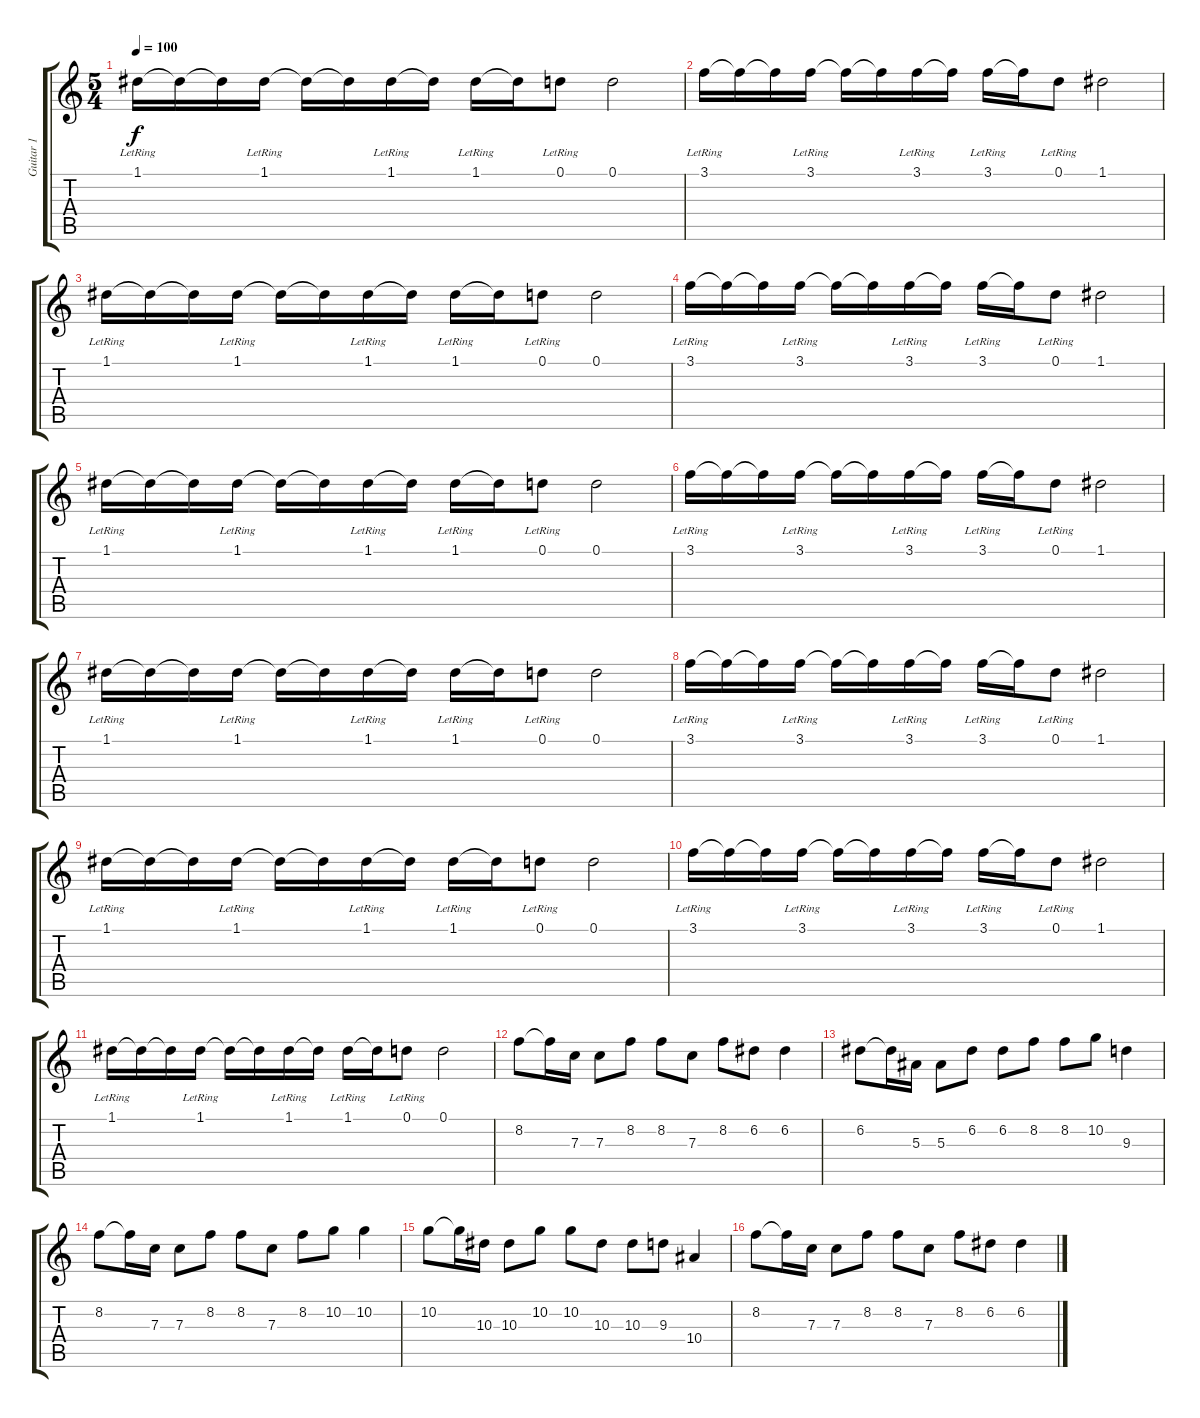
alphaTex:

\track ("Guitar 1" "Guitar 1") {instrument distortionguitar}
\staff {score tabs}
\tuning (D4 A3 F3 C3 G2 D2) {hide}
\ts (5 4)
\tempo 100
\clef g2
\ks c
1.1{lr}.16{dy f} 1.1{t}.16 1.1{t}.16 1.1{lr}.16 1.1{t}.16 1.1{t}.16 1.1{lr}.16 1.1{t}.16 1.1{lr}.16 1.1{t}.16 0.1{lr}.8 0.1.2 |
3.1{lr}.16 3.1{t}.16 3.1{t}.16 3.1{lr}.16 3.1{t}.16 3.1{t}.16 3.1{lr}.16 3.1{t}.16 3.1{lr}.16 3.1{t}.16 0.1{lr}.8 1.1.2 |
1.1{lr}.16 1.1{t}.16 1.1{t}.16 1.1{lr}.16 1.1{t}.16 1.1{t}.16 1.1{lr}.16 1.1{t}.16 1.1{lr}.16 1.1{t}.16 0.1{lr}.8 0.1.2 |
3.1{lr}.16 3.1{t}.16 3.1{t}.16 3.1{lr}.16 3.1{t}.16 3.1{t}.16 3.1{lr}.16 3.1{t}.16 3.1{lr}.16 3.1{t}.16 0.1{lr}.8 1.1.2 |
1.1{lr}.16 1.1{t}.16 1.1{t}.16 1.1{lr}.16 1.1{t}.16 1.1{t}.16 1.1{lr}.16 1.1{t}.16 1.1{lr}.16 1.1{t}.16 0.1{lr}.8 0.1.2 |
3.1{lr}.16 3.1{t}.16 3.1{t}.16 3.1{lr}.16 3.1{t}.16 3.1{t}.16 3.1{lr}.16 3.1{t}.16 3.1{lr}.16 3.1{t}.16 0.1{lr}.8 1.1.2 |
1.1{lr}.16 1.1{t}.16 1.1{t}.16 1.1{lr}.16 1.1{t}.16 1.1{t}.16 1.1{lr}.16 1.1{t}.16 1.1{lr}.16 1.1{t}.16 0.1{lr}.8 0.1.2 |
3.1{lr}.16 3.1{t}.16 3.1{t}.16 3.1{lr}.16 3.1{t}.16 3.1{t}.16 3.1{lr}.16 3.1{t}.16 3.1{lr}.16 3.1{t}.16 0.1{lr}.8 1.1.2 |
1.1{lr}.16 1.1{t}.16 1.1{t}.16 1.1{lr}.16 1.1{t}.16 1.1{t}.16 1.1{lr}.16 1.1{t}.16 1.1{lr}.16 1.1{t}.16 0.1{lr}.8 0.1.2 |
3.1{lr}.16 3.1{t}.16 3.1{t}.16 3.1{lr}.16 3.1{t}.16 3.1{t}.16 3.1{lr}.16 3.1{t}.16 3.1{lr}.16 3.1{t}.16 0.1{lr}.8 1.1.2 |
1.1{lr}.16 1.1{t}.16 1.1{t}.16 1.1{lr}.16 1.1{t}.16 1.1{t}.16 1.1{lr}.16 1.1{t}.16 1.1{lr}.16 1.1{t}.16 0.1{lr}.8 0.1.2 |
8.2.8{volume 10 instrument distortionguitar} 8.2{t}.16 7.3.16 7.3.8 8.2.8 8.2.8 7.3.8 8.2.8 6.2.8 6.2.4 |
6.2.8 6.2{t}.16 5.3.16 5.3.8 6.2.8 6.2.8 8.2.8 8.2.8 10.2.8 9.3.4 |
8.2.8 8.2{t}.16 7.3.16 7.3.8 8.2.8 8.2.8 7.3.8 8.2.8 10.2.8 10.2.4 |
10.2.8 10.2{t}.16 10.3.16 10.3.8 10.2.8 10.2.8 10.3.8 10.3.8 9.3.8 10.4.4 |
8.2.8 8.2{t}.16 7.3.16 7.3.8 8.2.8 8.2.8 7.3.8 8.2.8 6.2.8 6.2.4
